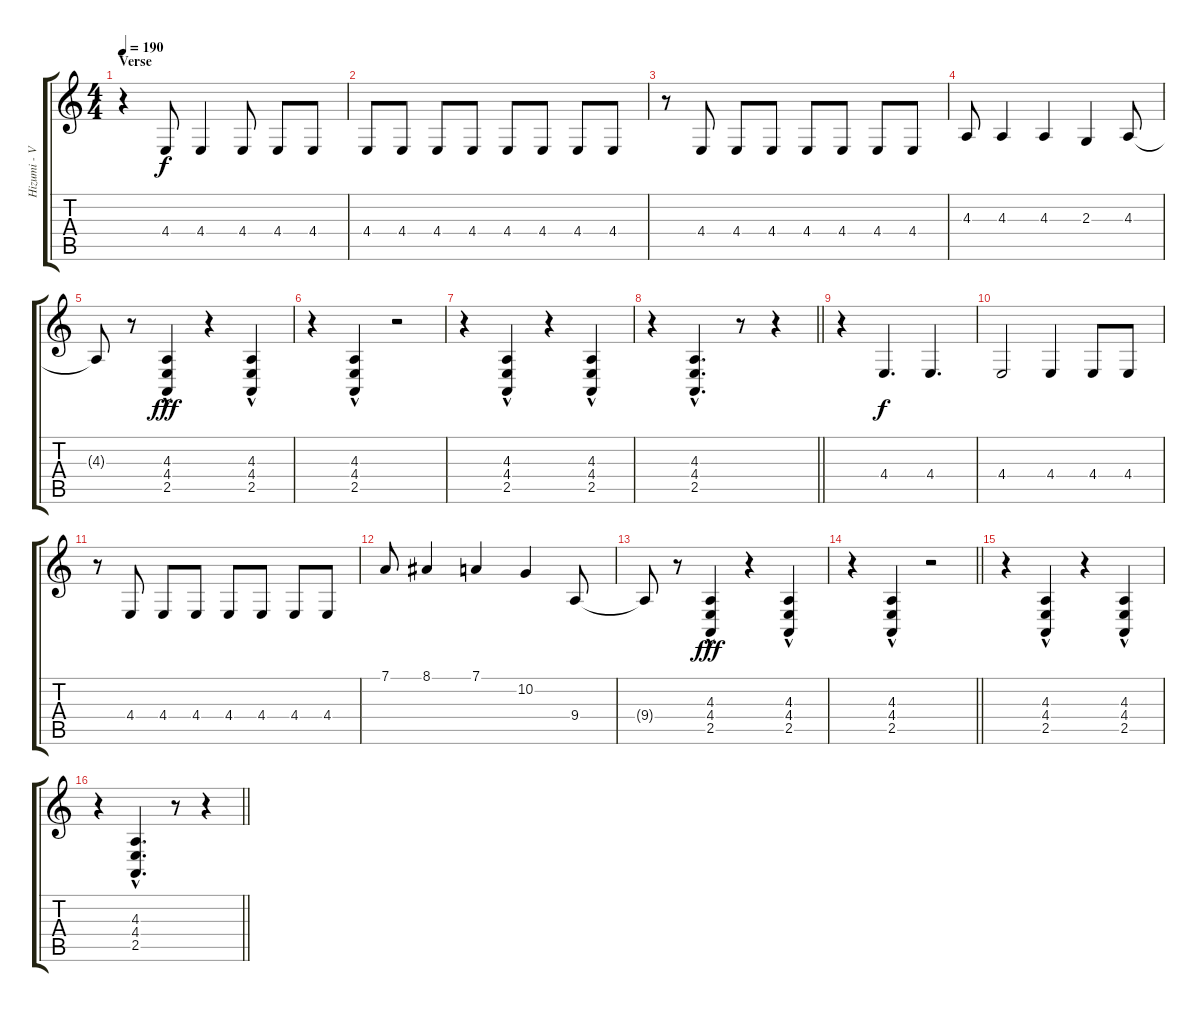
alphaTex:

\track ("Hizumi - Vocals" "Hizumi - V") {instrument lead6voice}
\staff {score tabs}
\tuning (D4 A3 F3 C3 G2 D2) {hide}
\ts (4 4)
\section ("" "Verse")
\tempo 190
\clef g2
\ks c
r.4{dy fff} 4.4.8{dy f} 4.4.4 4.4.8 4.4.8 4.4.8 |
4.4.8 4.4.8 4.4.8 4.4.8 4.4.8 4.4.8 4.4.8 4.4.8 |
r.8 4.4.8 4.4.8 4.4.8 4.4.8 4.4.8 4.4.8 4.4.8 |
4.3.8 4.3.4 4.3.4 2.3.4 4.3.8 |
4.3{t}.8 r.8 (4.3 4.4 2.5{hac}).4{dy fff} r.4 (4.3 4.4 2.5{hac}).4 |
r.4 (4.3 4.4 2.5{hac}).4 r.2 |
r.4 (4.3 4.4 2.5{hac}).4 r.4 (4.3 4.4 2.5{hac}).4 |
\barLineRight lightlight
r.4 (4.3 4.4 2.5{hac}).4{d} r.8 r.4 |
\section ("" "")
r.4 4.4.4{d dy f} 4.4.4{d} |
4.4.2 4.4.4 4.4.8 4.4.8 |
r.8 4.4.8 4.4.8 4.4.8 4.4.8 4.4.8 4.4.8 4.4.8 |
7.1.8 8.1.4 7.1.4 10.2.4 9.4.8 |
9.4{t}.8 r.8 (4.3 4.4 2.5{hac}).4{dy fff} r.4 (4.3 4.4 2.5{hac}).4 |
\barLineRight lightlight
r.4 (4.3 4.4 2.5{hac}).4 r.2 |
r.4 (4.3 4.4 2.5{hac}).4 r.4 (4.3 4.4 2.5{hac}).4 |
\barLineRight lightlight
r.4 (4.3 4.4 2.5{hac}).4{d} r.8 r.4
